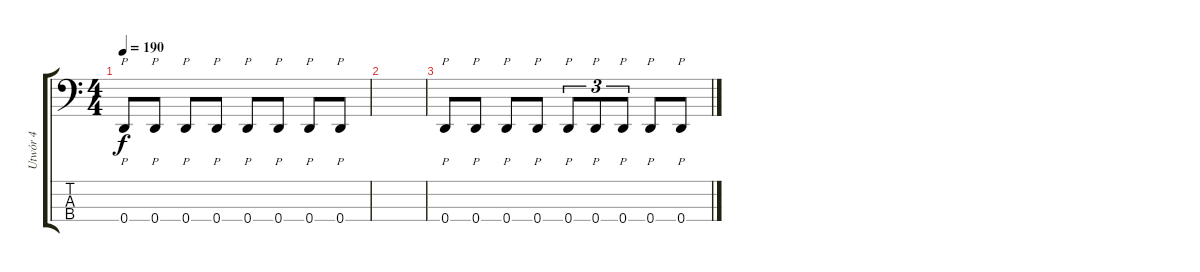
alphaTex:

\track ("Utwór 4" "Utwór 4") {instrument electricbassfinger}
\staff {score tabs}
\tuning (F2 C2 G1 D1) {hide}
\ts (4 4)
\tempo 190
\clef f4
\ks c
0.4.8{p dy f} 0.4.8{p} 0.4.8{p} 0.4.8{p} 0.4.8{p} 0.4.8{p} 0.4.8{p} 0.4.8{p} |
|
0.4.8{p} 0.4.8{p} 0.4.8{p} 0.4.8{p} 0.4.8{p tu (3 2)} 0.4.8{p tu (3 2)} 0.4.8{p tu (3 2)} 0.4.8{p} 0.4.8{p}
